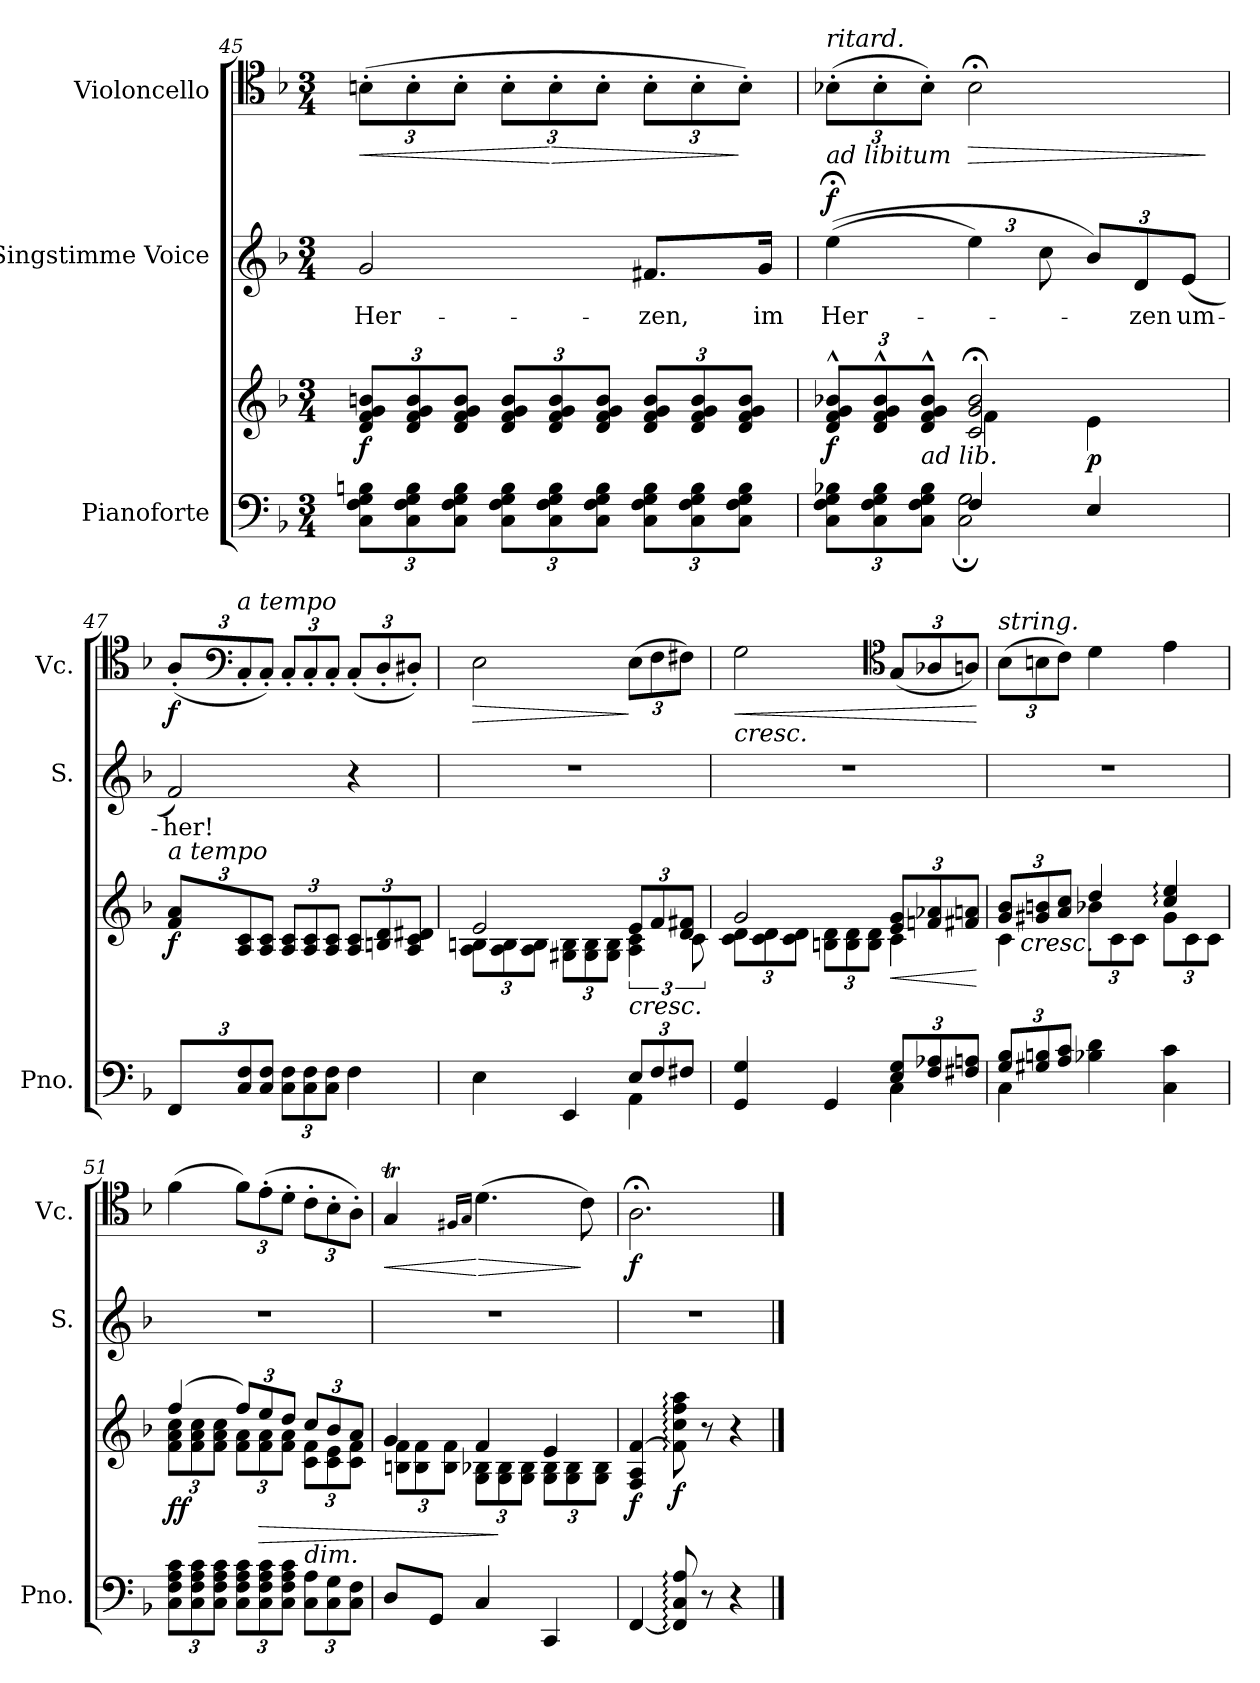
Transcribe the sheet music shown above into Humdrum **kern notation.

**kern	**kern	**dynam	**kern	**text	**dynam	**kern	**dynam
*part3	*part3	*part3	*part2	*part2	*part2	*part1	*part1
*staff4	*staff3	*staff3/4	*staff2	*staff2	*staff2	*staff1	*staff1
*I"Pianoforte	*	*	*I"Singstimme Voice	*	*	*I"Violoncello	*
*I'Pno.	*	*	*I'S.	*	*	*I'Vc.	*
*clefF4	*clefG2	*	*clefG2	*	*	*clefC4	*
*k[b-]	*k[b-]	*	*k[b-]	*	*	*k[b-]	*
*M3/4	*M3/4	*	*M3/4	*	*	*M3/4	*
*Xbrackettup	*Xbrackettup	*	*	*	*	*Xbrackettup	*
=45	=45	=45	=45	=45	=45	=45	=45
!	!	!LO:DY:b	!	!	!	!	!LO:HP:b
12C\ 12F\ 12G\ 12Bn\L	12d/ 12f/ 12g/ 12bn/L	f	2g/	Her-	.	(12Bn'\L	<
12C\ 12F\ 12G\ 12B\	12d/ 12f/ 12g/ 12b/	.	.	.	.	12B'\	.
12C\ 12F\ 12G\ 12B\J	12d/ 12f/ 12g/ 12b/J	.	.	.	.	12B'\J	.
12C\ 12F\ 12G\ 12B\L	12d/ 12f/ 12g/ 12b/L	.	.	.	.	12B'\L	.
!	!	!	!	!	!	!	!LO:HP:n=1:b
12C\ 12F\ 12G\ 12B\	12d/ 12f/ 12g/ 12b/	.	.	.	.	12B'\	[ >
12C\ 12F\ 12G\ 12B\J	12d/ 12f/ 12g/ 12b/J	.	.	.	.	12B'\J	.
12C\ 12F\ 12G\ 12B\L	12d/ 12f/ 12g/ 12b/L	.	8.f#X/L	-zen,	.	12B'\L	.
12C\ 12F\ 12G\ 12B\	12d/ 12f/ 12g/ 12b/	.	.	.	.	12B'\	.
12C\ 12F\ 12G\ 12B\J	12d/ 12f/ 12g/ 12b/J	.	.	.	.	12B'\J)	]
.	.	.	16g/Jk	im	.	.	.
=46	=46	=46	=46	=46	=46	=46	=46
*^	*^	*	*	*	*	*	*
!	!	!	!	!	!	!	!	!LO:TX:i:t=ritard.	!
!	!	!	!	!	!LO:TX:i:t=ad libitum	!	!	!	!
!	!	!	!	!LO:DY:b	!	!	!LO:DY:b	!	!
12C\ 12F\ 12G\ 12B-X\L	4ryy	12d/^^ 12f/^^ 12g/^^ 12b-X/^^L	4ryy	f	((4ee;<\	Her-	f	(12B-X'\L	.
12C\ 12F\ 12G\ 12B-\	.	12d/^^ 12f/^^ 12g/^^ 12b-/^^	.	.	.	.	.	12B-'\	.
!LO:TX:i:t=ad lib.	!	!	!	!	!	!	!	!	!
12C\ 12F\ 12G\ 12B-\J	.	12d/^^ 12f/^^ 12g/^^ 12b-/^^J	.	.	.	.	.	12B-'\J)	.
*	*	*	*	*	*Xbrackettup	*	*	*	*
!	!	!	!	!	!	!	!	!	!LO:HP:b
4F/	2C\; 2G\;	2c/;< 2g/;< 2b-/;<	4f\	.	6ee\)	.	.	2B-;<\	>
.	.	.	.	.	12cc\	.	.	.	.
!	!	!	!	!LO:DY:b	!	!	!	!	!
4E/	.	.	4e\	p	12b-/L)	.	.	.	.
.	.	.	.	.	12d/	-zen	.	.	.
.	.	.	.	.	(12e/J	um-	.	.	.
*v	*v	*	*	*	*	*	*	*	*
*	*v	*v	*	*	*	*	*	*
.	.	.	.	.	.	.	]
=47	=47	=47	=47	=47	=47	=47	=47
!	!LO:TX:i:t=a tempo	!	!	!	!	!	!
!	!	!LO:DY:b	!	!	!	!	!LO:DY:b
12FF/L	12f/ 12a/L	f	2f/)	-her!	.	(12A'/L	f
*	*	*	*	*	*	*clefF4	*
!	!	!	!	!	!	!LO:TX:i:t=a tempo	!
12C/ 12F/	12A/ 12c/	.	.	.	.	12C'/	.
12C/ 12F/J	12A/ 12c/J	.	.	.	.	12C'/J)	.
12C\ 12F\L	12A/ 12c/L	.	.	.	.	12C'/L	.
12C\ 12F\	12A/ 12c/	.	.	.	.	12C'/	.
12C\ 12F\J	12A/ 12c/J	.	.	.	.	12C'/J	.
4F\	12A/ 12c/L	.	4r	.	.	(12C'/L	.
.	12Bn/ 12d/	.	.	.	.	12D'/	.
.	12A/ 12c/ 12d#X/J	.	.	.	.	12D#X'/J)	.
=48	=48	=48	=48	=48	=48	=48	=48
*^	*^	*	*	*	*	*	*
!	!	!	!	!	!	!	!	!	!LO:HP:b
4E\	4ryy	2e/	12A\ 12Bn\L	.	2.r	.	.	2E\	>
.	.	.	12A\ 12B\	.	.	.	.	.	.
.	.	.	12A\ 12B\J	.	.	.	.	.	.
4EE/	4ryy	.	12G#X\ 12B\L	.	.	.	.	.	.
.	.	.	12G#\ 12B\	.	.	.	.	.	.
.	.	.	12G#\ 12B\J	.	.	.	.	.	.
!	!	!	!	!LO:HP:b	!	!	!	!	!
*	*	*	*brackettup	*	*	*	*	*	*
12E/L	4AA\	12e/L	6A\ 6c\	<	.	.	.	(12E\L	]
12F/	.	12f/	.	.	.	.	.	12F\	.
12F#X/J	.	12d/ 12f#X/J	12c\	.	.	.	.	12F#X\J)	.
=49	=49	=49	=49	=49	=49	=49	=49	=49	=49
*	*	*	*Xbrackettup	*	*	*	*	*	*
!	!	!	!	!	!	!	!	!LO:TX:b:i:t=cresc.	!
!	!	!	!	!	!	!	!	!	!LO:HP:b
4GG/ 4G/	2ryy	2g/	12c\ 12d\L	.	2.r	.	.	2G\	<
.	.	.	12c\ 12d\	.	.	.	.	.	.
.	.	.	12c\ 12d\J	.	.	.	.	.	.
4GG/	.	.	12Bn\ 12d\L	.	.	.	.	.	.
.	.	.	12B\ 12d\	.	.	.	.	.	.
.	.	.	12B\ 12d\J	.	.	.	.	.	.
*	*	*	*	*	*	*	*	*clefC4	*
!	!	!	!	!LO:HP:b	!	!	!	!	!
4C\	12E/ 12G/L	12e/ 12g/L	4c\	<	.	.	.	(12G/L	.
.	12F/ 12A-X/	12fn/ 12a-X/	.	.	.	.	.	12A-X/	.
.	12F#X/ 12An/J	12f#X/ 12an/J	.	.	.	.	.	12An/J)	.
*v	*v	*	*	*	*	*	*	*	*
*	*v	*v	*	*	*	*	*	*
.	.	[	.	.	.	.	[
=50	=50	=50	=50	=50	=50	=50	=50
*^	*^	*	*	*	*	*	*
!	!	!	!	!	!	!	!	!LO:TX:i:t=string.	!
4C\	12G/ 12B-/L	12g/ 12b-/L	4c\	.	2.r	.	.	(12B-i\L	.
!	!	!LO:TX:b:i:t=cresc.	!	!	!	!	!	!	!
.	12G#X/ 12Bn/	12g#X/ 12bn/	.	.	.	.	.	12Bn\	.
.	12A/ 12c/J	12a/ 12cc/J	.	.	.	.	.	12c\J)	.
4B-X\ 4d\	2ryy	4dd/	12b-X\L	.	.	.	.	4d\	.
.	.	.	12c\	.	.	.	.	.	.
.	.	.	12c\J	.	.	.	.	.	.
4C\ 4c\	.	4cc/:: 4ee/::	12g#\L	.	.	.	.	4e\	.
.	.	.	12c\	.	.	.	.	.	.
.	.	.	12c\J	.	.	.	.	.	.
*v	*v	*	*	*	*	*	*	*	*
=51	=51	=51	=51	=51	=51	=51	=51	=51
!	!	!	!LO:DY:b	!	!	!	!	!
12C\ 12F\ 12A\ 12c\L	(4ff/	12f\ 12a\ 12cc\L	ff	2.r	.	.	(4f\	.
12C\ 12F\ 12A\ 12c\	.	12f\ 12a\ 12cc\	.	.	.	.	.	.
12C\ 12F\ 12A\ 12c\J	.	12f\ 12a\ 12cc\J	.	.	.	.	.	.
12C\ 12F\ 12A\ 12c\L	12ff/L)	12f\ 12a\L	.	.	.	.	12f\L)	.
!	!	!	!LO:HP:b	!	!	!	!	!
12C\ 12F\ 12A\ 12c\	12ee/	12f\ 12a\	>	.	.	.	(12e'\	.
12C\ 12F\ 12A\ 12c\J	12dd/J	12f\ 12a\J	.	.	.	.	12d'\J	.
!LO:TX:a:i:t=dim.	!	!	!	!	!	!	!	!
12C\ 12A\L	12cc/L	12c\ 12f\L	.	.	.	.	12c'\L	.
12C\ 12G\	12b-/	12c\ 12e\	.	.	.	.	12B-i'\	.
12C\ 12F\J	12a/J	12c\ 12f\J	.	.	.	.	12A'\J)	.
*	*v	*v	*	*	*	*	*	*
.	.	[	.	.	.	.	.
=52	=52	=52	=52	=52	=52	=52	=52
*	*^	*	*	*	*	*	*
!	!	!	!	!	!	!	!	!LO:HP:b
8D/L	4g/	12Bn\ 12f\L	.	2.r	.	.	4GT/	<
.	.	12B\ 12f\	.	.	.	.	.	.
8GG/J	.	.	.	.	.	.	.	.
.	.	12B\ 12f\J	.	.	.	.	.	.
.	.	.	.	.	.	.	16qF#X/LL	.
.	.	.	.	.	.	.	16qG/JJ	.
!	!	!	!	!	!	!	!	!LO:HP:n=1:b
4C/	4f/	12G\ 12B-X\L	.	.	.	.	(4.d\	[ >
.	.	12G\ 12B-\	]	.	.	.	.	.
.	.	12G\ 12B-\J	.	.	.	.	.	.
4CC/	4e/	12G\ 12B-\L	.	.	.	.	.	.
.	.	12G\ 12B-\	.	.	.	.	.	.
.	.	.	.	.	.	.	8c\)	]
.	.	12G\ 12B-\J	.	.	.	.	.	.
=53	=53	=53	=53	=53	=53	=53	=53	=53
!	!	!	!LO:DY:b	!	!	!	!	!LO:DY:b
*	*v	*v	*	*	*	*	*	*
[4FF/	4F/ 4A/ [>4f/	f	2.r	.	.	2.A;<\	f
!	!	!LO:DY:b	!	!	!	!	!
8FF/]: 8C/: 8A/:	8f\]:: 8cc\:: 8ff\:: 8aa\::	f	.	.	.	.	.
8r	8r	.	.	.	.	.	.
4r	4r	.	.	.	.	.	.
==	==	==	==	==	==	==	==
*-	*-	*-	*-	*-	*-	*-	*-
